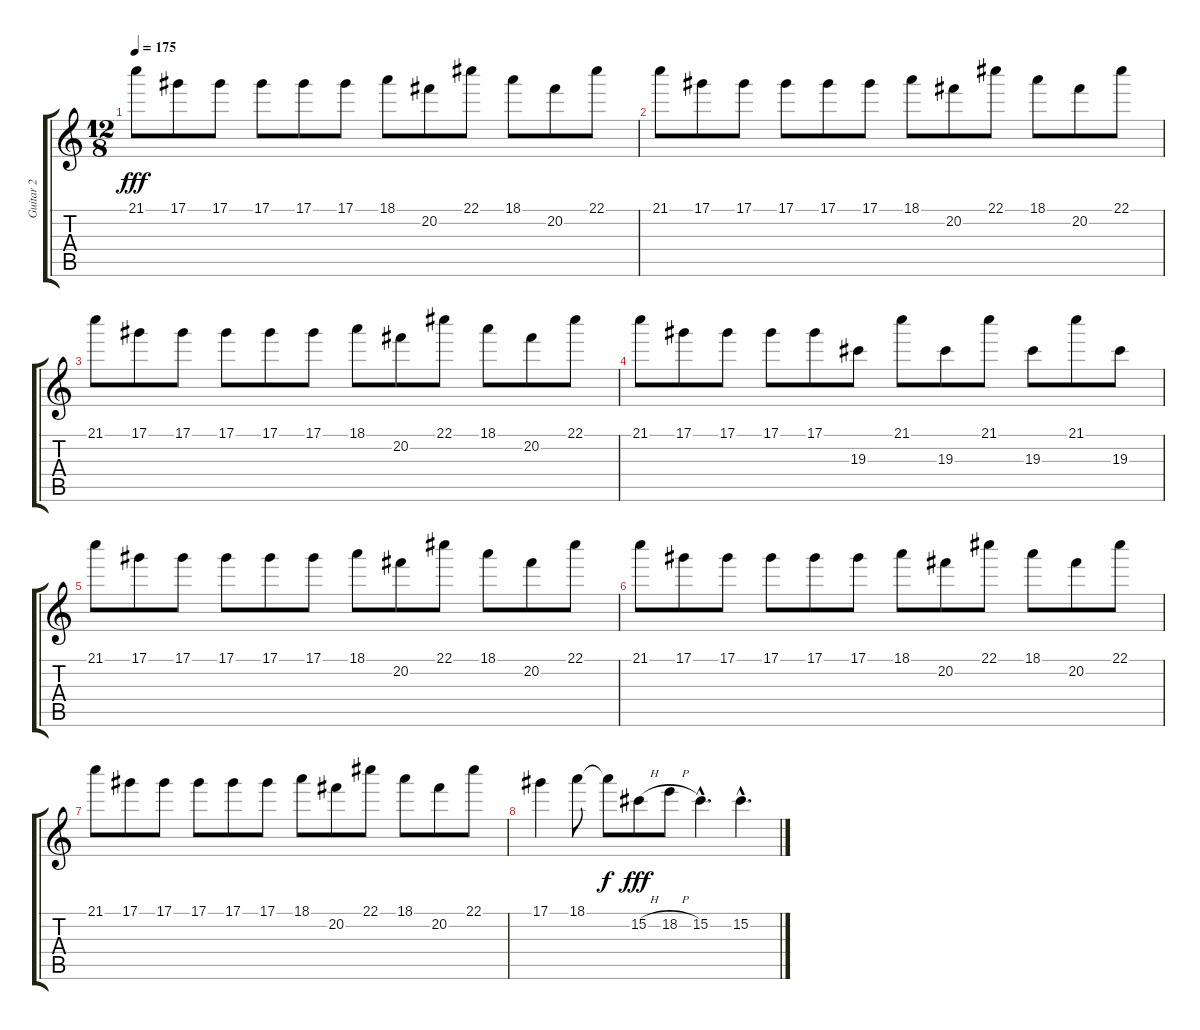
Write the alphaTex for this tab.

\track ("Guitar 2" "Guitar 2") {instrument distortionguitar}
\staff {score tabs}
\tuning (Eb4 Bb3 Gb3 Db3 Ab2 Db2) {hide}
\ts (12 8)
\tempo 175
\clef g2
\ks c
21.1.8{dy fff} 17.1.8 17.1.8 17.1.8 17.1.8 17.1.8 18.1.8 20.2.8 22.1.8 18.1.8 20.2.8 22.1.8 |
21.1.8 17.1.8 17.1.8 17.1.8 17.1.8 17.1.8 18.1.8 20.2.8 22.1.8 18.1.8 20.2.8 22.1.8 |
21.1.8 17.1.8 17.1.8 17.1.8 17.1.8 17.1.8 18.1.8 20.2.8 22.1.8 18.1.8 20.2.8 22.1.8 |
21.1.8 17.1.8 17.1.8 17.1.8 17.1.8 19.3.8 21.1.8 19.3.8 21.1.8 19.3.8 21.1.8 19.3.8 |
21.1.8 17.1.8 17.1.8 17.1.8 17.1.8 17.1.8 18.1.8 20.2.8 22.1.8 18.1.8 20.2.8 22.1.8 |
21.1.8 17.1.8 17.1.8 17.1.8 17.1.8 17.1.8 18.1.8 20.2.8 22.1.8 18.1.8 20.2.8 22.1.8 |
21.1.8 17.1.8 17.1.8 17.1.8 17.1.8 17.1.8 18.1.8 20.2.8 22.1.8 18.1.8 20.2.8 22.1.8 |
17.1.4 18.1.8 18.1{t}.8{dy f} 15.2{h}.8{dy fff} 18.2{h}.8 15.2{hac}.4{d} 15.2{hac}.4{d}
